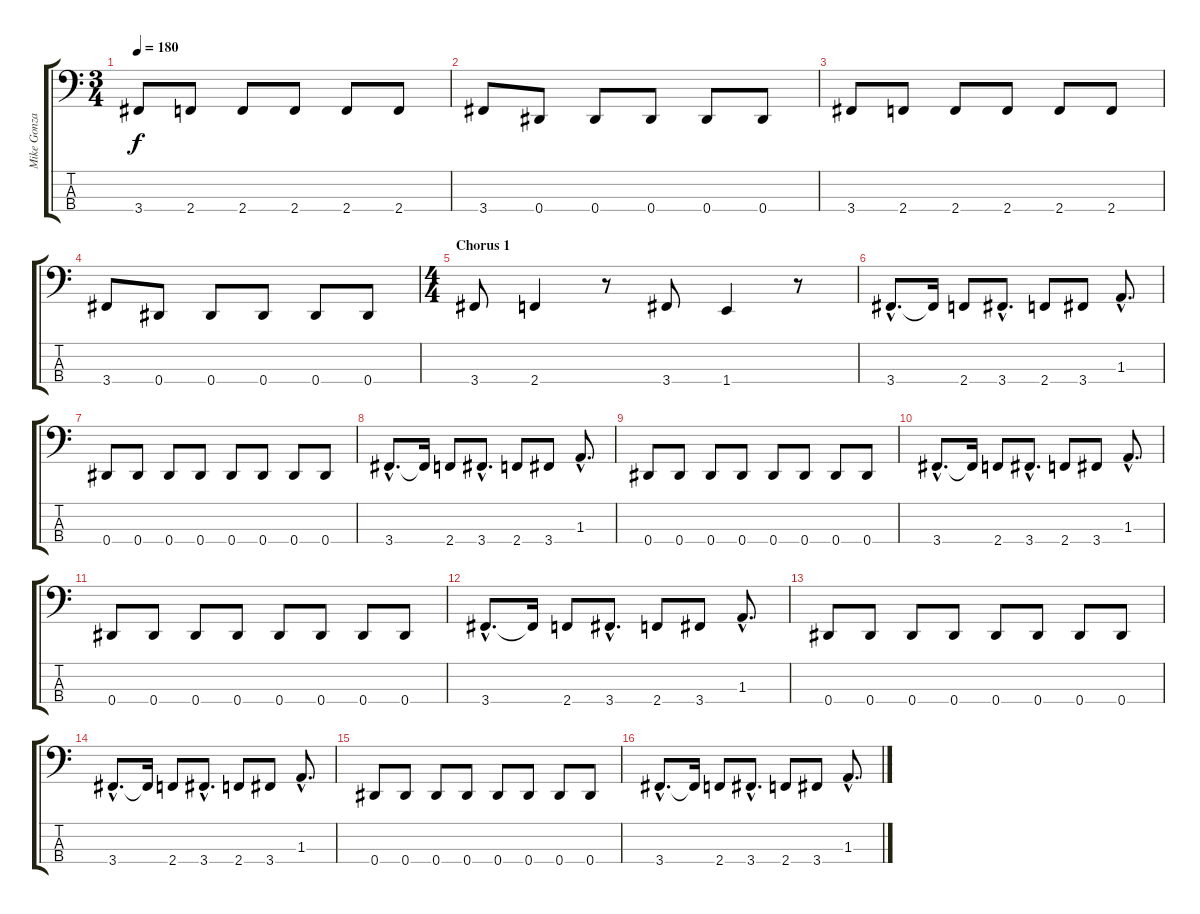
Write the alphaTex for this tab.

\track ("Mike Gonzalez" "Mike Gonza") {instrument electricbassfinger}
\staff {score tabs}
\tuning (Gb2 Db2 Ab1 Eb1) {hide}
\ts (3 4)
\tempo 180
\clef f4
\ks c
3.4.8{dy f} 2.4.8 2.4.8 2.4.8 2.4.8 2.4.8 |
3.4.8 0.4.8 0.4.8 0.4.8 0.4.8 0.4.8 |
3.4.8 2.4.8 2.4.8 2.4.8 2.4.8 2.4.8 |
3.4.8 0.4.8 0.4.8 0.4.8 0.4.8 0.4.8 |
\ts (4 4)
\section ("" "Chorus 1")
3.4.8 2.4.4 r.8 3.4.8 1.4.4 r.8 |
3.4{hac}.8{d} 3.4{t}.16 2.4.8 3.4{hac}.8{d} 2.4.8 3.4.8 1.3{hac}.8{d} |
0.4.8 0.4.8 0.4.8 0.4.8 0.4.8 0.4.8 0.4.8 0.4.8 |
3.4{hac}.8{d} 3.4{t}.16 2.4.8 3.4{hac}.8{d} 2.4.8 3.4.8 1.3{hac}.8{d} |
0.4.8 0.4.8 0.4.8 0.4.8 0.4.8 0.4.8 0.4.8 0.4.8 |
3.4{hac}.8{d} 3.4{t}.16 2.4.8 3.4{hac}.8{d} 2.4.8 3.4.8 1.3{hac}.8{d} |
0.4.8 0.4.8 0.4.8 0.4.8 0.4.8 0.4.8 0.4.8 0.4.8 |
3.4{hac}.8{d} 3.4{t}.16 2.4.8 3.4{hac}.8{d} 2.4.8 3.4.8 1.3{hac}.8{d} |
0.4.8 0.4.8 0.4.8 0.4.8 0.4.8 0.4.8 0.4.8 0.4.8 |
3.4{hac}.8{d} 3.4{t}.16 2.4.8 3.4{hac}.8{d} 2.4.8 3.4.8 1.3{hac}.8{d} |
0.4.8 0.4.8 0.4.8 0.4.8 0.4.8 0.4.8 0.4.8 0.4.8 |
3.4{hac}.8{d} 3.4{t}.16 2.4.8 3.4{hac}.8{d} 2.4.8 3.4.8 1.3{hac}.8{d}
